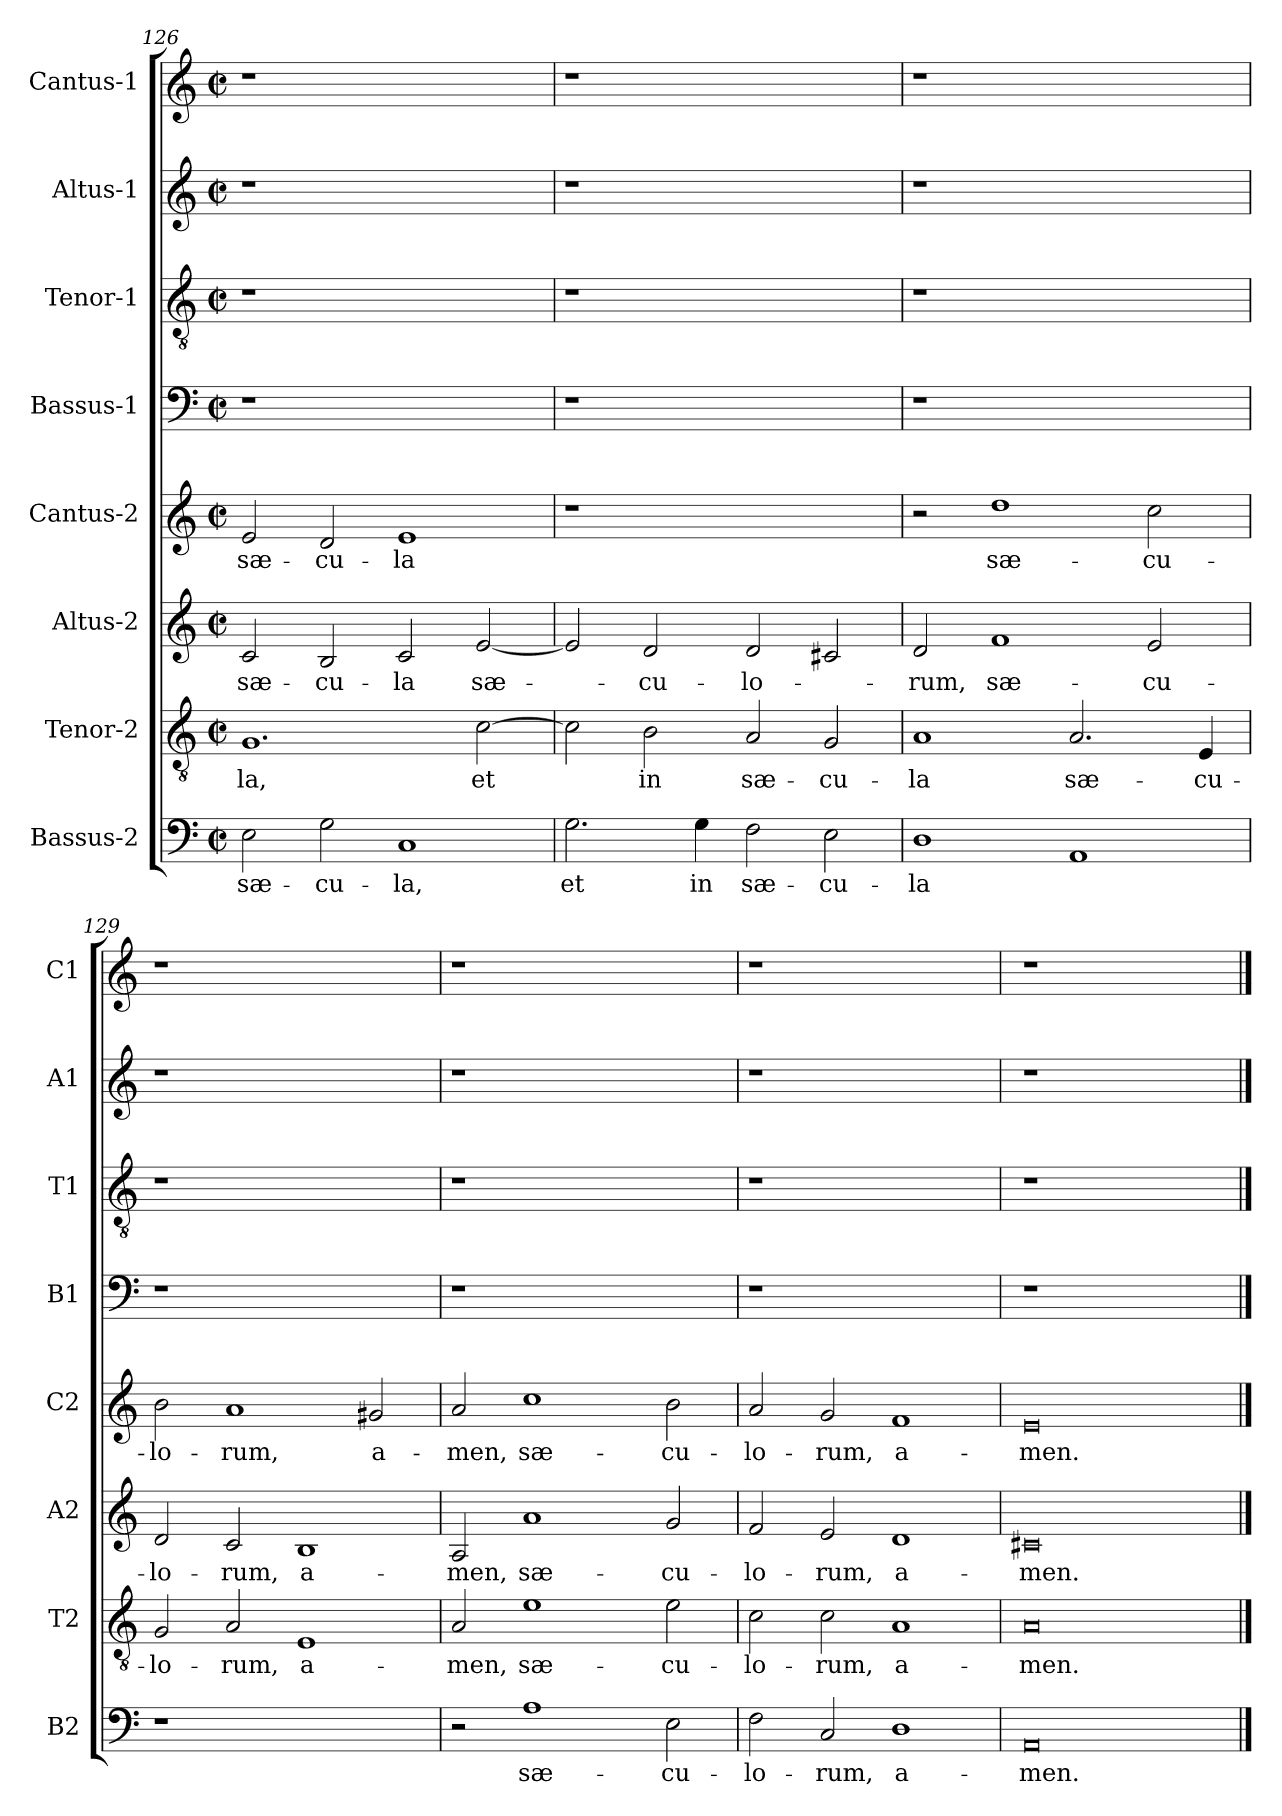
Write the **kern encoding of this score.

**kern	**text	**kern	**text	**kern	**text	**kern	**text	**kern	**kern	**kern	**kern
*part8	*part8	*part7	*part7	*part6	*part6	*part5	*part5	*part4	*part3	*part2	*part1
*staff8	*staff8	*staff7	*staff7	*staff6	*staff6	*staff5	*staff5	*staff4	*staff3	*staff2	*staff1
*I"Bassus-2	*	*I"Tenor-2	*	*I"Altus-2	*	*I"Cantus-2	*	*I"Bassus-1	*I"Tenor-1	*I"Altus-1	*I"Cantus-1
*I'B2	*	*I'T2	*	*I'A2	*	*I'C2	*	*I'B1	*I'T1	*I'A1	*I'C1
!!LO:LB:g=z
*clefF4	*	*clefGv2	*	*clefG2	*	*clefG2	*	*clefF4	*clefGv2	*clefG2	*clefG2
*k[]	*	*k[]	*	*k[]	*	*k[]	*	*k[]	*k[]	*k[]	*k[]
*C:	*	*C:	*	*C:	*	*C:	*	*C:	*C:	*C:	*C:
*M2/2	*	*M2/2	*	*M2/2	*	*M2/2	*	*M2/2	*M2/2	*M2/2	*M2/2
*met(c|)	*	*met(c|)	*	*met(c|)	*	*met(c|)	*	*met(c|)	*met(c|)	*met(c|)	*met(c|)
=126	=126	=126	=126	=126	=126	=126	=126	=126	=126	=126	=126
!	!LO:LY:b	!	!	!	!	!	!	!	!	!	!
!	!	!	!LO:LY:b	!	!	!	!	!	!	!	!
!	!	!	!	!	!LO:LY:b	!	!	!	!	!	!
!	!	!	!	!	!	!	!LO:LY:b	!	!	!	!
2E\	sæ-	1.G	-la,	2c/	sæ-	2e/	sæ-	1r	1r	1r	1r
!	!LO:LY:b	!	!	!	!	!	!	!	!	!	!
!	!	!	!	!	!LO:LY:b	!	!	!	!	!	!
!	!	!	!	!	!	!	!LO:LY:b	!	!	!	!
2G\	-cu-	.	.	2B/	-cu-	2d/	-cu-	.	.	.	.
!	!LO:LY:b	!	!	!	!	!	!	!	!	!	!
!	!	!	!	!	!LO:LY:b	!	!	!	!	!	!
!	!	!	!	!	!	!	!LO:LY:b	!	!	!	!
1C	-la,	.	.	2c/	-la	1e	-la	1ryy	1ryy	1ryy	1ryy
!	!	!	!LO:LY:b	!	!	!	!	!	!	!	!
!	!	!	!	!	!LO:LY:b	!	!	!	!	!	!
.	.	[2c\	et	[2e/	sæ-	.	.	.	.	.	.
=127	=127	=127	=127	=127	=127	=127	=127	=127	=127	=127	=127
!	!LO:LY:b	!	!	!	!	!	!	!	!	!	!
2.G\	et	2c\]	.	2e/]	.	1r	.	1r	1r	1r	1r
!	!	!	!LO:LY:b	!	!	!	!	!	!	!	!
!	!	!	!	!	!LO:LY:b	!	!	!	!	!	!
.	.	2B\	in	2d/	-cu-	.	.	.	.	.	.
!	!LO:LY:b	!	!	!	!	!	!	!	!	!	!
4G\	in	.	.	.	.	.	.	.	.	.	.
!	!LO:LY:b	!	!	!	!	!	!	!	!	!	!
!	!	!	!LO:LY:b	!	!	!	!	!	!	!	!
!	!	!	!	!	!LO:LY:b	!	!	!	!	!	!
2F\	sæ-	2A/	sæ-	2d/	-lo-	1ryy	.	1ryy	1ryy	1ryy	1ryy
!	!LO:LY:b	!	!	!	!	!	!	!	!	!	!
!	!	!	!LO:LY:b	!	!	!	!	!	!	!	!
2E\	-cu-	2G/	-cu-	2c#X/	.	.	.	.	.	.	.
=128	=128	=128	=128	=128	=128	=128	=128	=128	=128	=128	=128
!	!LO:LY:b	!	!	!	!	!	!	!	!	!	!
!	!	!	!LO:LY:b	!	!	!	!	!	!	!	!
!	!	!	!	!	!LO:LY:b	!	!	!	!	!	!
1D	-la	1A	-la	2d/	-rum,	2r	.	1r	1r	1r	1r
!	!	!	!	!	!LO:LY:b	!	!	!	!	!	!
!	!	!	!	!	!	!	!LO:LY:b	!	!	!	!
.	.	.	.	1f	sæ-	1dd	sæ-	.	.	.	.
!	!	!	!LO:LY:b	!	!	!	!	!	!	!	!
1AA	.	2.A/	sæ-	.	.	.	.	1ryy	1ryy	1ryy	1ryy
!	!	!	!	!	!LO:LY:b	!	!	!	!	!	!
!	!	!	!	!	!	!	!LO:LY:b	!	!	!	!
.	.	.	.	2e/	-cu-	2cc\	-cu-	.	.	.	.
!	!	!	!LO:LY:b	!	!	!	!	!	!	!	!
.	.	4E/	-cu-	.	.	.	.	.	.	.	.
=129	=129	=129	=129	=129	=129	=129	=129	=129	=129	=129	=129
!	!	!	!LO:LY:b	!	!	!	!	!	!	!	!
!	!	!	!	!	!LO:LY:b	!	!	!	!	!	!
!	!	!	!	!	!	!	!LO:LY:b	!	!	!	!
1r	.	2G/	-lo-	2d/	-lo-	2b\	-lo-	1r	1r	1r	1r
!	!	!	!LO:LY:b	!	!	!	!	!	!	!	!
!	!	!	!	!	!LO:LY:b	!	!	!	!	!	!
!	!	!	!	!	!	!	!LO:LY:b	!	!	!	!
.	.	2A/	-rum,	2c/	-rum,	1a	-rum,	.	.	.	.
!	!	!	!LO:LY:b	!	!	!	!	!	!	!	!
!	!	!	!	!	!LO:LY:b	!	!	!	!	!	!
1ryy	.	1E	a-	1B	a-	.	.	1ryy	1ryy	1ryy	1ryy
!	!	!	!	!	!	!	!LO:LY:b	!	!	!	!
.	.	.	.	.	.	2g#X/	a-	.	.	.	.
=130	=130	=130	=130	=130	=130	=130	=130	=130	=130	=130	=130
!	!	!	!LO:LY:b	!	!	!	!	!	!	!	!
!	!	!	!	!	!LO:LY:b	!	!	!	!	!	!
!	!	!	!	!	!	!	!LO:LY:b	!	!	!	!
2r	.	2A/	-men,	2A/	-men,	2a/	-men,	1r	1r	1r	1r
!	!LO:LY:b	!	!	!	!	!	!	!	!	!	!
!	!	!	!LO:LY:b	!	!	!	!	!	!	!	!
!	!	!	!	!	!LO:LY:b	!	!	!	!	!	!
!	!	!	!	!	!	!	!LO:LY:b	!	!	!	!
1A	sæ-	1e	sæ-	1a	sæ-	1cc	sæ-	.	.	.	.
.	.	.	.	.	.	.	.	1ryy	1ryy	1ryy	1ryy
!	!LO:LY:b	!	!	!	!	!	!	!	!	!	!
!	!	!	!LO:LY:b	!	!	!	!	!	!	!	!
!	!	!	!	!	!LO:LY:b	!	!	!	!	!	!
!	!	!	!	!	!	!	!LO:LY:b	!	!	!	!
2E\	-cu-	2e\	-cu-	2g/	-cu-	2b\	-cu-	.	.	.	.
=131	=131	=131	=131	=131	=131	=131	=131	=131	=131	=131	=131
!	!LO:LY:b	!	!	!	!	!	!	!	!	!	!
!	!	!	!LO:LY:b	!	!	!	!	!	!	!	!
!	!	!	!	!	!LO:LY:b	!	!	!	!	!	!
!	!	!	!	!	!	!	!LO:LY:b	!	!	!	!
2F\	-lo-	2c\	-lo-	2f/	-lo-	2a/	-lo-	1r	1r	1r	1r
!	!LO:LY:b	!	!	!	!	!	!	!	!	!	!
!	!	!	!LO:LY:b	!	!	!	!	!	!	!	!
!	!	!	!	!	!LO:LY:b	!	!	!	!	!	!
!	!	!	!	!	!	!	!LO:LY:b	!	!	!	!
2C/	-rum,	2c\	-rum,	2e/	-rum,	2g/	-rum,	.	.	.	.
!	!LO:LY:b	!	!	!	!	!	!	!	!	!	!
!	!	!	!LO:LY:b	!	!	!	!	!	!	!	!
!	!	!	!	!	!LO:LY:b	!	!	!	!	!	!
!	!	!	!	!	!	!	!LO:LY:b	!	!	!	!
1D	a-	1A	a-	1d	a-	1f	a-	1ryy	1ryy	1ryy	1ryy
=132	=132	=132	=132	=132	=132	=132	=132	=132	=132	=132	=132
!	!LO:LY:b	!	!	!	!	!	!	!	!	!	!
!	!	!	!LO:LY:b	!	!	!	!	!	!	!	!
!	!	!	!	!	!LO:LY:b	!	!	!	!	!	!
!	!	!	!	!	!	!	!LO:LY:b	!	!	!	!
0AA	-men.	0A	-men.	0c#X	-men.	0e	-men.	1r	1r	1r	1r
.	.	.	.	.	.	.	.	1ryy	1ryy	1ryy	1ryy
==	==	==	==	==	==	==	==	==	==	==	==
*-	*-	*-	*-	*-	*-	*-	*-	*-	*-	*-	*-
